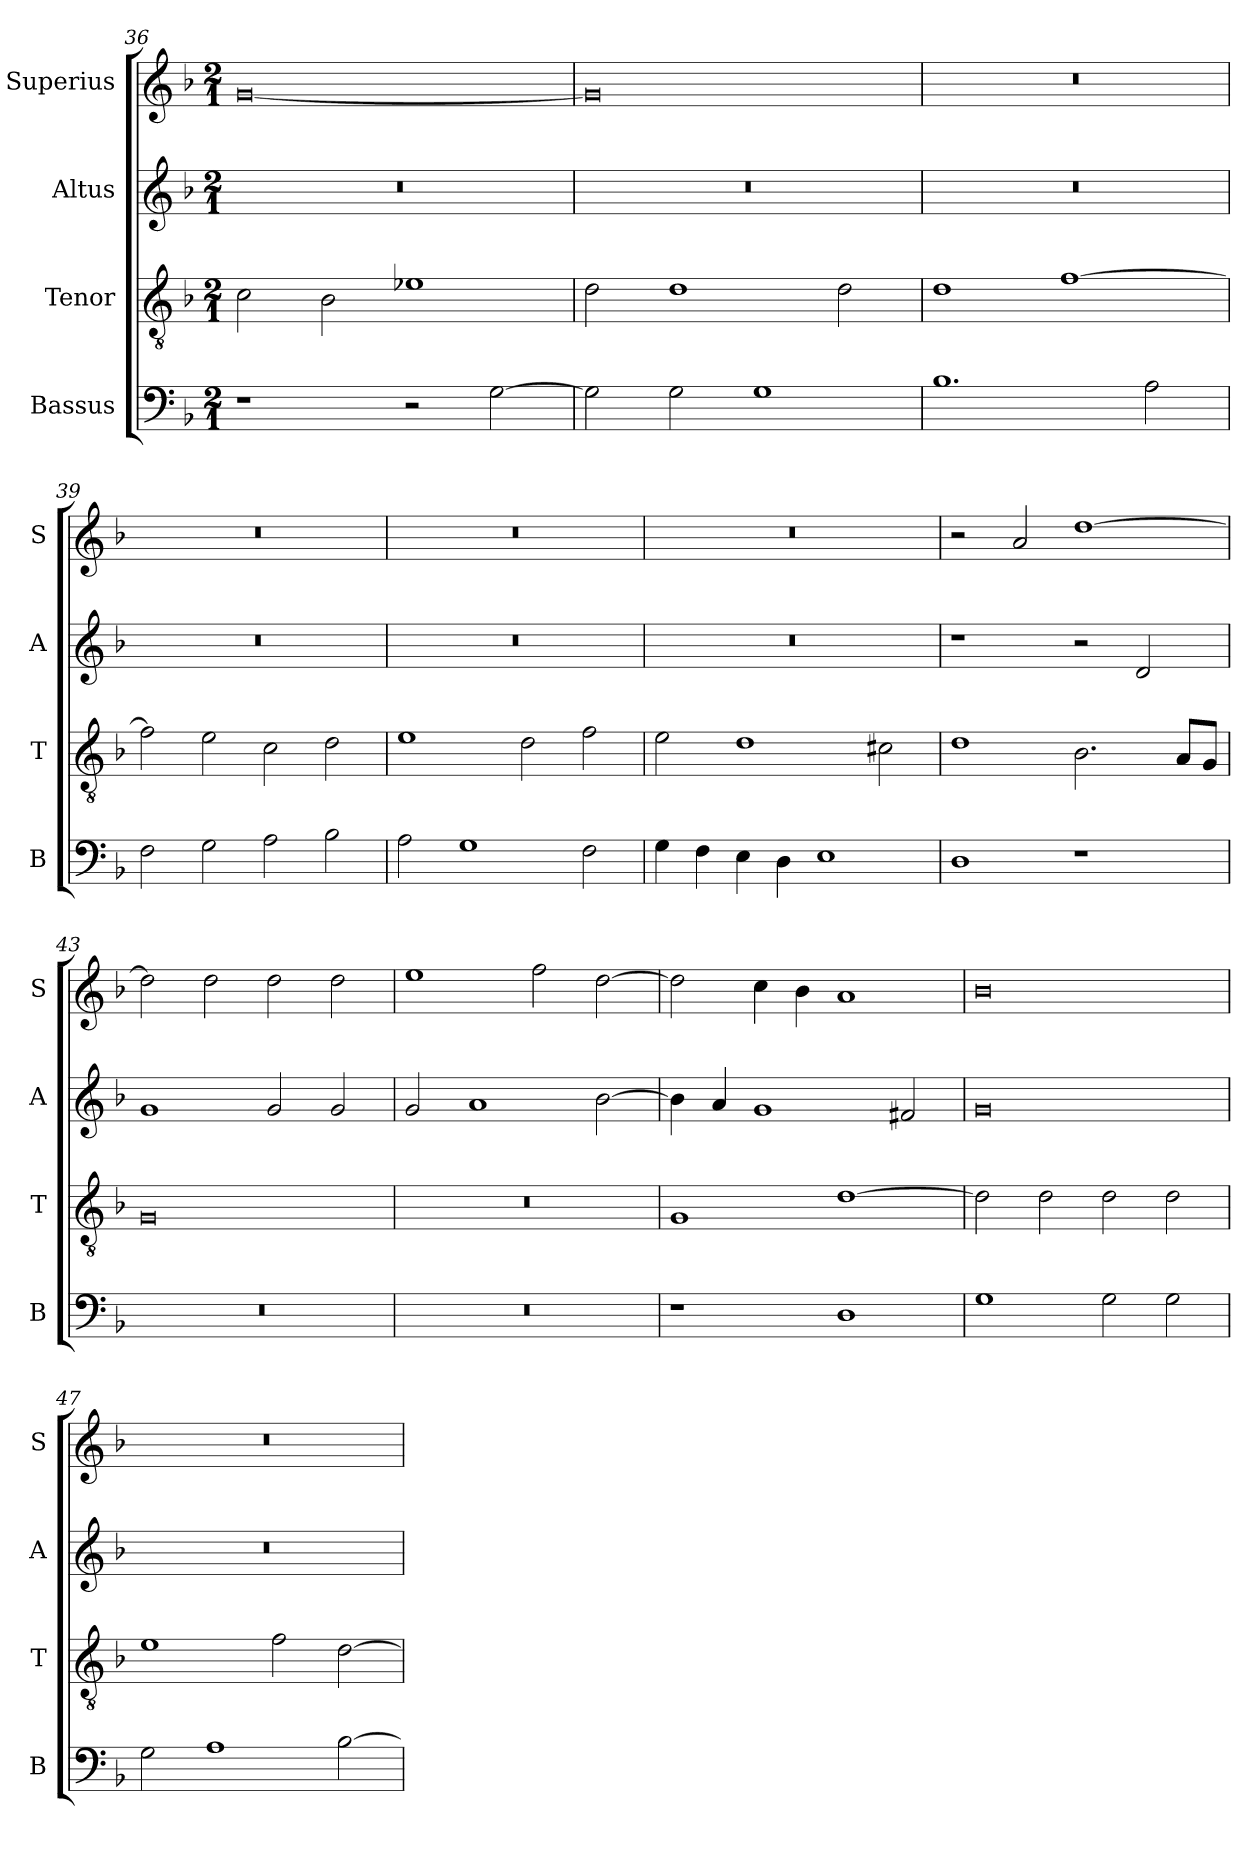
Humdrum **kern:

**kern	**kern	**kern	**kern
*part4	*part3	*part2	*part1
*staff4	*staff3	*staff2	*staff1
*I"Bassus	*I"Tenor	*I"Altus	*I"Superius
*I'B	*I'T	*I'A	*I'S
*clefF4	*clefGv2	*clefG2	*clefG2
*k[b-]	*k[b-]	*k[b-]	*k[b-]
*F:	*F:	*F:	*F:
*M2/1	*M2/1	*M2/1	*M2/1
=36	=36	=36	=36
1r	2c	0r	[0g
.	2B-	.	.
2r	1e-X	.	.
[2G	.	.	.
=37	=37	=37	=37
2G]	2d	0r	0g]
2G	1d	.	.
1G	.	.	.
.	2d	.	.
=38	=38	=38	=38
1.B-	1d	0r	0r
.	[1f	.	.
2A	.	.	.
=39	=39	=39	=39
2F	2f]	0r	0r
2G	2e	.	.
2A	2c	.	.
2B-	2d	.	.
=40	=40	=40	=40
2A	1e	0r	0r
1G	.	.	.
.	2d	.	.
2F	2f	.	.
=41	=41	=41	=41
4G	2e	0r	0r
4F	.	.	.
4E	1d	.	.
4D	.	.	.
1E	.	.	.
.	2c#X	.	.
=42	=42	=42	=42
1D	1d	1r	2r
.	.	.	2a
1r	2.B-	2r	[1dd
.	.	2d	.
.	8AL	.	.
.	8GJ	.	.
=43	=43	=43	=43
0r	0G	1g	2dd]
.	.	.	2dd
.	.	2g	2dd
.	.	2g	2dd
=44	=44	=44	=44
0r	0r	2g	1ee
.	.	1a	.
.	.	.	2ff
.	.	[2b-	[2dd
=45	=45	=45	=45
1r	1G	4b-]	2dd]
.	.	4a	.
.	.	1g	4cc
.	.	.	4b-
1D	[1d	.	1a
.	.	2f#X	.
=46	=46	=46	=46
1G	2d]	0g	0b-
.	2d	.	.
2G	2d	.	.
2G	2d	.	.
=47	=47	=47	=47
2G	1e	0r	0r
1A	.	.	.
.	2f	.	.
[2B-	[2d	.	.
=	=	=	=
*-	*-	*-	*-
